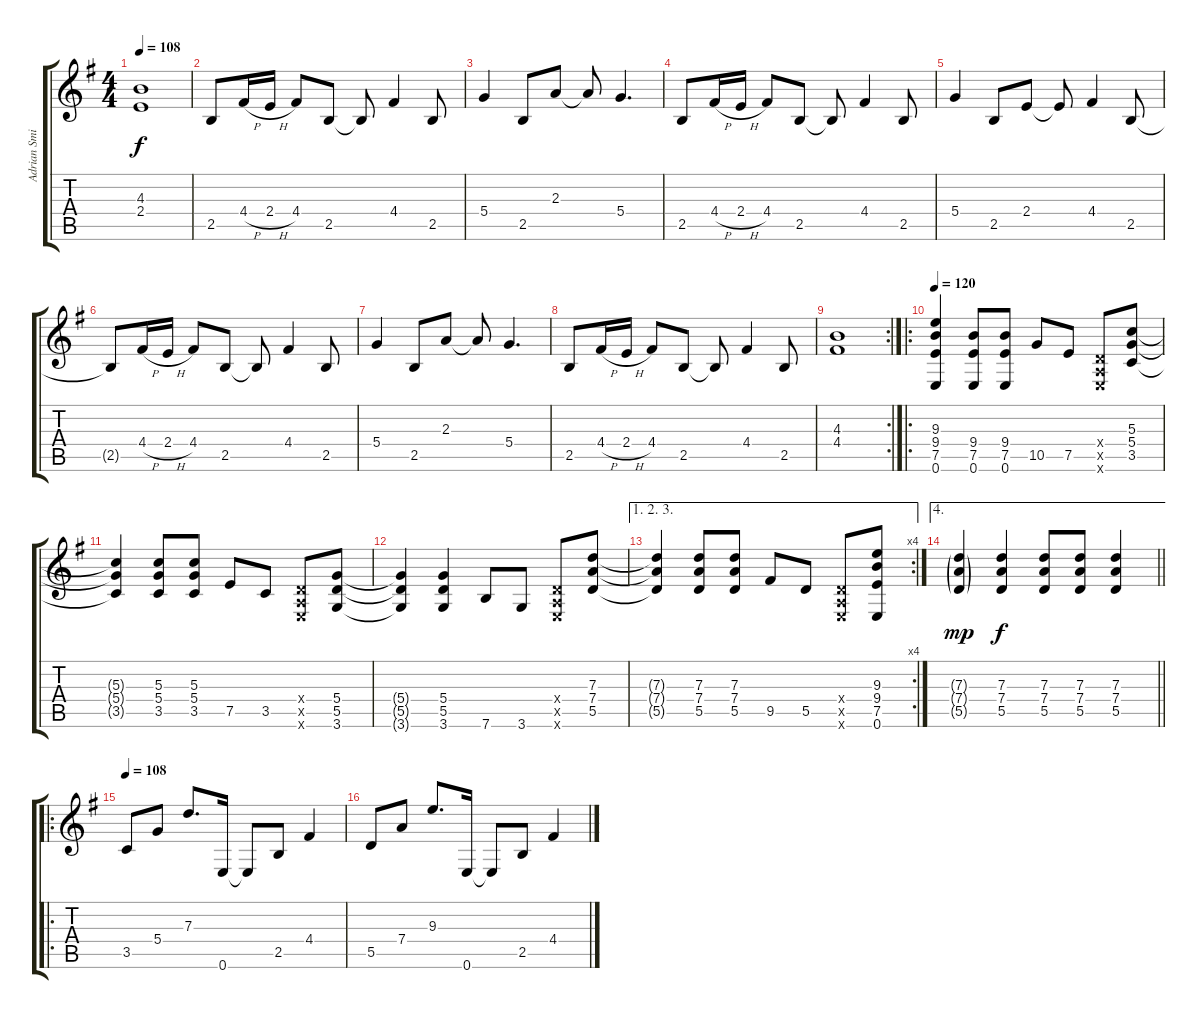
\track ("Adrian Smith" "Adrian Smi") {instrument distortionguitar}
\staff {score tabs}
\tuning (E4 B3 G3 D3 A2 E2) {hide}
\ts (4 4)
\tempo 108
\clef g2
\ks g
(4.3 2.4).1{dy f} |
2.5.8 4.4{h}.16 2.4{h}.16 4.4.8 2.5.8 2.5{t}.8 4.4.4 2.5.8 |
5.4.4 2.5.8 2.3.8 2.3{t}.8 5.4.4{d} |
2.5.8 4.4{h}.16 2.4{h}.16 4.4.8 2.5.8 2.5{t}.8 4.4.4 2.5.8 |
5.4.4 2.5.8 2.4.8 2.4{t}.8 4.4.4 2.5.8 |
2.5{t}.8 4.4{h}.16 2.4{h}.16 4.4.8 2.5.8 2.5{t}.8 4.4.4 2.5.8 |
5.4.4 2.5.8 2.3.8 2.3{t}.8 5.4.4{d} |
2.5.8 4.4{h}.16 2.4{h}.16 4.4.8 2.5.8 2.5{t}.8 4.4.4 2.5.8 |
\rc 2
(4.3 4.4).1 |
\ro
\tempo 120
(9.3 9.4 7.5 0.6).4 (9.4 7.5 0.6).8 (9.4 7.5 0.6).8 10.5.8 7.5.8 (0.4{x} 0.5{x} 0.6{x}).8 (5.3 5.4 3.5).8 |
(5.3{t} 5.4{t} 3.5{t}).4 (5.3 5.4 3.5).8 (5.3 5.4 3.5).8 7.5.8 3.5.8 (0.4{x} 0.5{x} 0.6{x}).8 (5.4 5.5 3.6).8 |
(5.4{t} 5.5{t} 3.6{t}).4 (5.4 5.5 3.6).4 7.6.8 3.6.8 (0.4{x} 0.5{x} 0.6{x}).8 (7.3 7.4 5.5).8 |
\ae (1 2 3)
\rc 4
(7.3{t} 7.4{t} 5.5{t}).4 (7.3 7.4 5.5).8 (7.3 7.4 5.5).8 9.5.8 5.5.8 (0.4{x} 0.5{x} 0.6{x}).8 (9.3 9.4 7.5 0.6).8 |
\ae 4
\barLineRight lightlight
(7.3{g} 7.4{g} 5.5{g}).4{dy mp} (7.3 7.4 5.5).4{dy f} (7.3 7.4 5.5).8 (7.3 7.4 5.5).8 (7.3 7.4 5.5).4 |
\ro
\tempo 108
3.5.8 5.4.8 7.3.8{d} 0.6.16 0.6{t}.8 2.5.8 4.4.4 |
5.5.8 7.4.8 9.3.8{d} 0.6.16 0.6{t}.8 2.5.8 4.4.4
